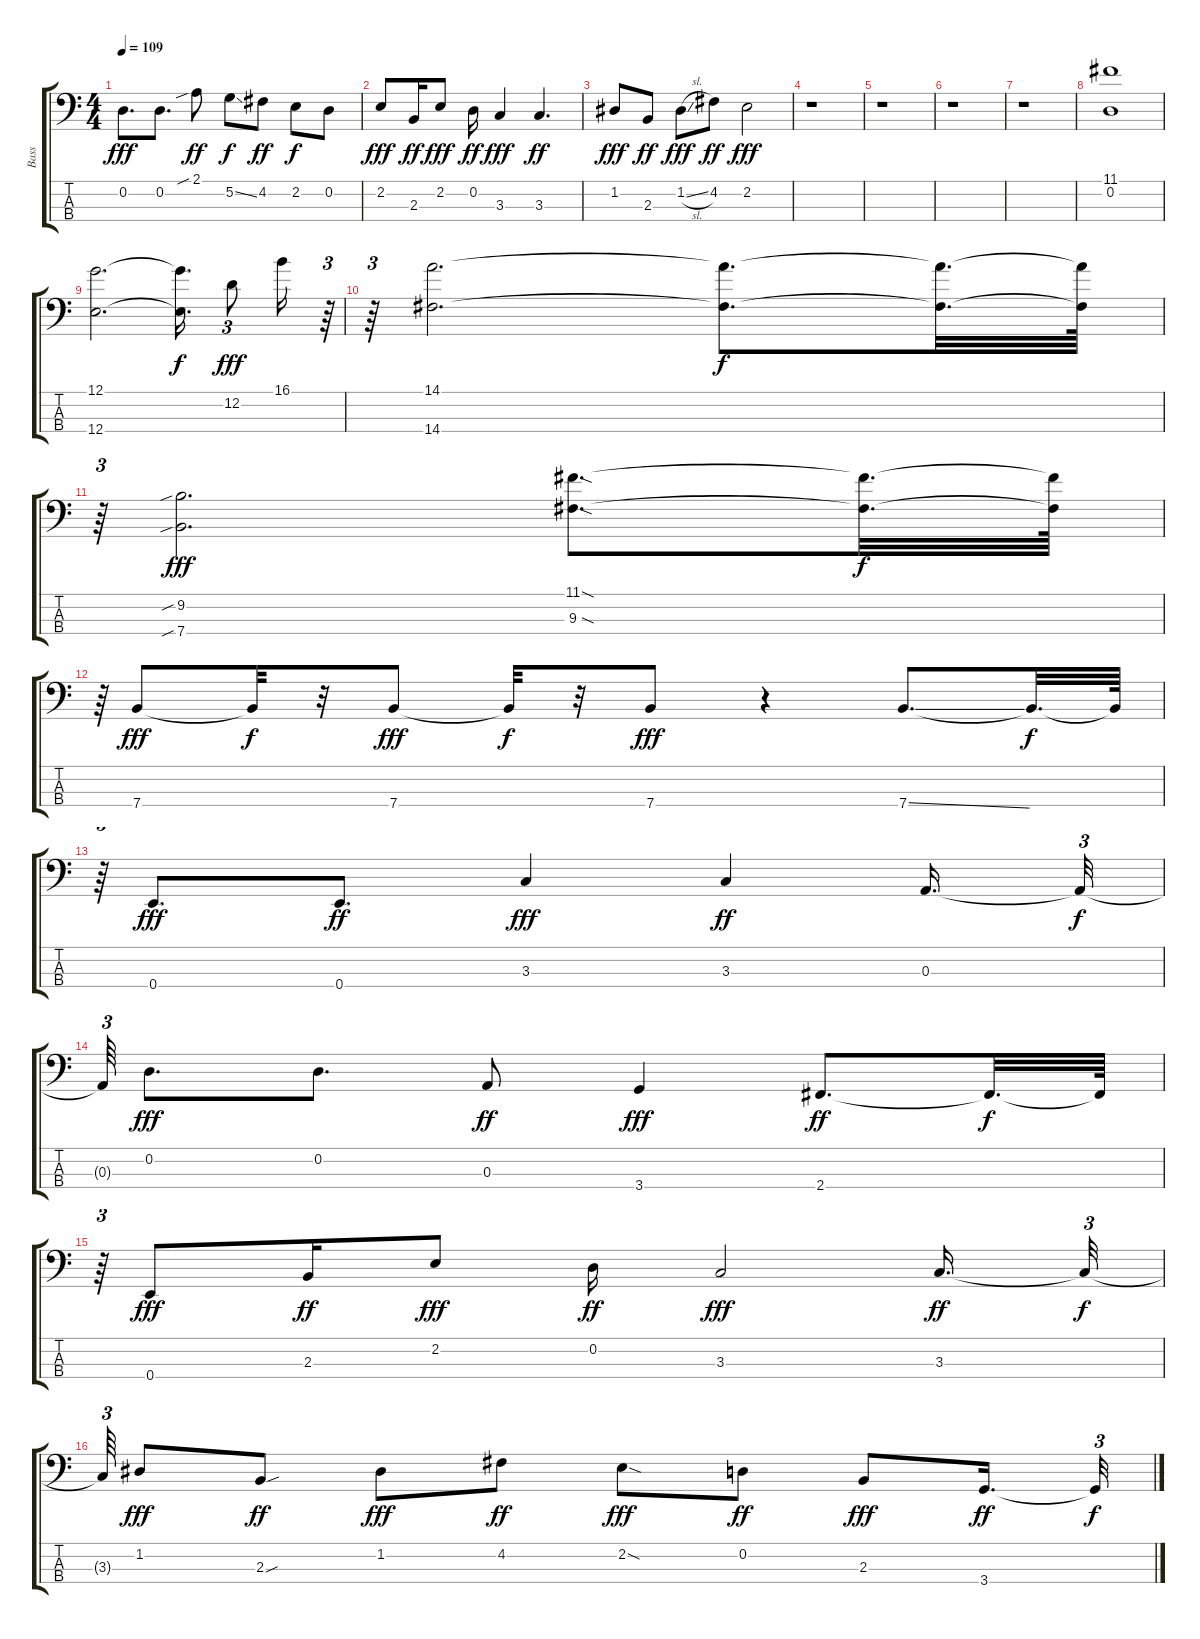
\track ("Bass" "Bass") {instrument acousticguitarnylon}
\staff {score tabs}
\tuning (G2 D2 A1 E1) {hide}
\ts (4 4)
\tempo 109
\clef f4
\ks c
0.2.8{d dy fff} 0.2.8{d} 2.1{sib}.8{dy ff} 5.2{ss}.8{dy f} 4.2.8{dy ff} 2.2.8{dy f} 0.2.8 |
2.2.8{dy fff} 2.3.16{dy ff} 2.2.8{dy fff} 0.2.16{dy ff} 3.3.4{dy fff} 3.3.4{d dy ff} |
1.2.8{dy fff} 2.3.8{dy ff} 1.2{sl}.8{dy fff} 4.2.8{dy ff} 2.2.2{dy fff} |
r.1 |
r.1 |
r.1 |
r.1 |
(11.1 0.2).1 |
(12.1 12.4).2{d} (12.1{t} 12.4{t}).16{d dy f} 12.2.8{tu (3 2) dy fff} 16.1.16 r.64{tu (3 2)} |
r.64{tu (3 2)} (14.1 14.4).2{d} (14.1{t} 14.4{t}).8{d dy f} (14.1{t} 14.4{t}).32{d} (14.1{t} 14.4{t}).64 |
r.64{tu (3 2)} (9.2{sib} 7.4{sib}).2{d dy fff} (11.1{sod} 9.3{sod}).8{d} (11.1{t} 9.3{t}).32{d dy f} (11.1{t} 9.3{t}).64 |
r.64{tu (3 2)} 7.4.8{dy fff} 7.4{t}.32{dy f} r.32 7.4.8{dy fff} 7.4{t}.32{dy f} r.32 7.4.8{dy fff} r.4 7.4{ss}.8{d} 7.4{t}.32{d dy f} 7.4{t}.64 |
r.64{tu (3 2)} 0.4.8{d dy fff} 0.4.8{d dy ff} 3.3.4{dy fff} 3.3.4{dy ff} 0.3.16{d} 0.3{t}.32{tu (3 2) dy f} |
0.3{t}.64{tu (3 2)} 0.2.8{d dy fff} 0.2.8{d} 0.3.8{dy ff} 3.4.4{dy fff} 2.4.8{d dy ff} 2.4{t}.32{d dy f} 2.4{t}.64 |
r.64{tu (3 2)} 0.4.8{dy fff} 2.3.16{dy ff} 2.2.8{dy fff} 0.2.16{dy ff} 3.3.2{dy fff} 3.3.16{d dy ff} 3.3{t}.32{tu (3 2) dy f} |
3.3{t}.64{tu (3 2)} 1.2.8{dy fff} 2.3{sou}.8{dy ff} 1.2.8{dy fff} 4.2.8{dy ff} 2.2{sod}.8{dy fff} 0.2.8{dy ff} 2.3.8{dy fff} 3.4.16{d dy ff} 3.4{t}.32{tu (3 2) dy f}
